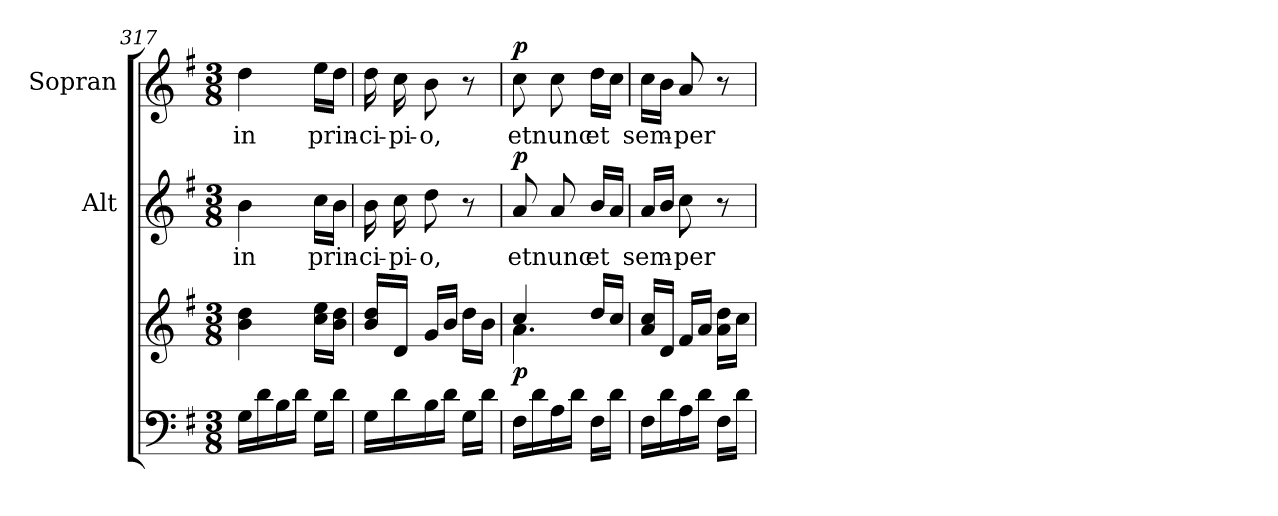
**kern	**kern	**dynam	**kern	**text	**dynam	**kern	**text	**dynam
*part3	*part3	*part3	*part2	*part2	*part2	*part1	*part1	*part1
*staff4	*staff3	*staff3/4	*staff2	*staff2	*staff2	*staff1	*staff1	*staff1
*	*	*	*I"Alt	*	*	*I"Sopran	*	*
*	*	*	*I'A.	*	*	*I'S.	*	*
*clefF4	*clefG2	*	*clefG2	*	*	*clefG2	*	*
*k[f#]	*k[f#]	*	*k[f#]	*	*	*k[f#]	*	*
*G:	*G:	*	*G:	*	*	*G:	*	*
*M3/8	*M3/8	*	*M3/8	*	*	*M3/8	*	*
=317	=317	=317	=317	=317	=317	=317	=317	=317
!	!	!	!	!LO:LY:b	!	!	!LO:LY:b	!
16G\LL	4b\ 4dd\	.	4b\	in	.	4dd\	in	.
16d\	.	.	.	.	.	.	.	.
16B\	.	.	.	.	.	.	.	.
16d\JJ	.	.	.	.	.	.	.	.
!	!	!	!	!LO:LY:b	!	!	!LO:LY:b	!
16G\LL	16cc\ 16ee\LL	.	16cc\LL	prin-	.	16ee\LL	prin-	.
16d\JJ	16b\ 16dd\JJ	.	16b\JJ	.	.	16dd\JJ	.	.
!!LO:PB:g=z
=318	=318	=318	=318	=318	=318	=318	=318	=318
!	!	!	!	!LO:LY:b	!	!	!LO:LY:b	!
16G\LL	16b/ 16dd/LL	.	16b\	-ci-	.	16dd\	-ci-	.
!	!	!	!	!LO:LY:b	!	!	!LO:LY:b	!
16d\	16d/JJ	.	16cc\	-pi-	.	16cc\	-pi-	.
!	!	!	!	!LO:LY:b	!	!	!LO:LY:b	!
16B\	16g/LL	.	8dd\	-o,	.	8b\	-o,	.
16d\JJ	16b/JJ	.	.	.	.	.	.	.
16G\LL	16dd\LL	.	8r	.	.	8r	.	.
16d\JJ	16b\JJ	.	.	.	.	.	.	.
=319	=319	=319	=319	=319	=319	=319	=319	=319
*	*^	*	*	*	*	*	*	*
!	!	!	!LO:DY:b	!	!LO:LY:b	!LO:DY:a	!	!LO:LY:b	!LO:DY:a
16F#\LL	4cc/	4.a\	p	8a/	et	p	8cc\	et	p
16d\	.	.	.	.	.	.	.	.	.
!	!	!	!	!	!LO:LY:b	!	!	!LO:LY:b	!
16A\	.	.	.	8a/	nunc	.	8cc\	nunc	.
16d\JJ	.	.	.	.	.	.	.	.	.
!	!	!	!	!	!LO:LY:b	!	!	!LO:LY:b	!
16F#\LL	16dd/LL	.	.	16b/LL	et	.	16dd\LL	et	.
16d\JJ	16cc/JJ	.	.	16a/JJ	.	.	16cc\JJ	.	.
*	*v	*v	*	*	*	*	*	*	*
=320	=320	=320	=320	=320	=320	=320	=320	=320
!	!	!	!	!LO:LY:b	!	!	!LO:LY:b	!
16F#\LL	16a/ 16cc/LL	.	16a/LL	sem-	.	16cc\LL	sem-	.
16d\	16d/JJ	.	16b/JJ	.	.	16b\JJ	.	.
!	!	!	!	!LO:LY:b	!	!	!LO:LY:b	!
16A\	16f#/LL	.	8cc\	-per	.	8a/	-per	.
16d\JJ	16a/JJ	.	.	.	.	.	.	.
16F#\LL	16a\ 16dd\LL	.	8r	.	.	8r	.	.
16d\JJ	16cc\JJ	.	.	.	.	.	.	.
=	=	=	=	=	=	=	=	=
*-	*-	*-	*-	*-	*-	*-	*-	*-
